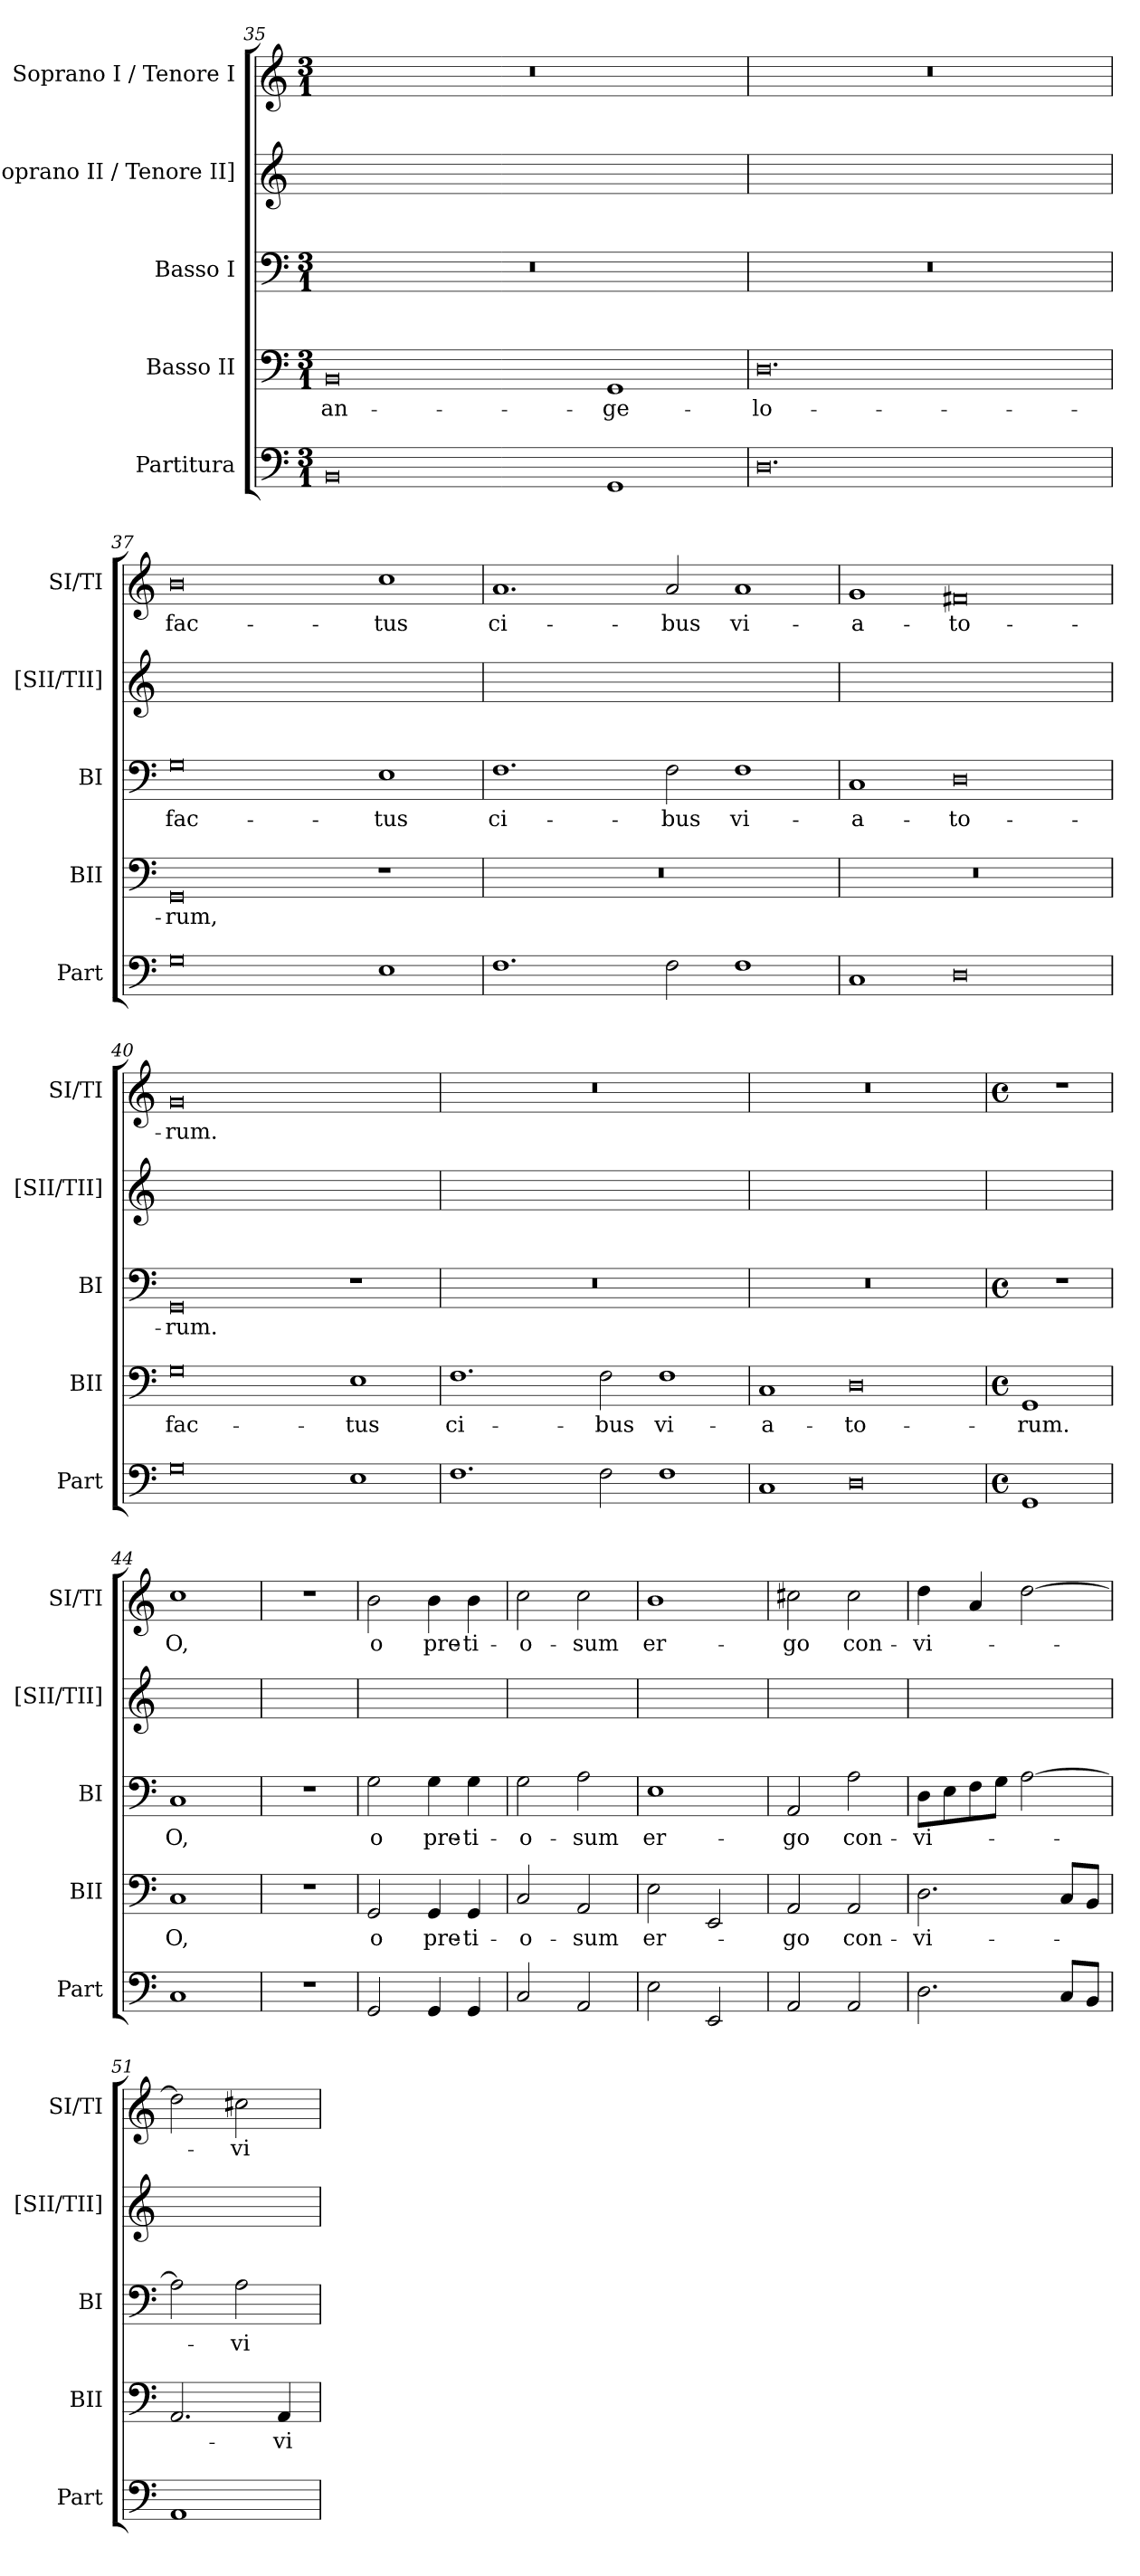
**kern	**kern	**text	**kern	**text	**kern	**kern	**text
*part5	*part4	*part4	*part3	*part3	*part2	*part1	*part1
*staff5	*staff4	*staff4	*staff3	*staff3	*staff2	*staff1	*staff1
*I"Partitura	*I"Basso II	*	*I"Basso I	*	*I"[Soprano II / Tenore II]	*I"Soprano I / Tenore I	*
*I'Part	*I'BII	*	*I'BI	*	*I'[SII/TII]	*I'SI/TI	*
*clefF4	*clefF4	*	*clefF4	*	*clefG2	*clefG2	*
*k[]	*k[]	*	*k[]	*	*k[]	*k[]	*
*M3/1	*M3/1	*	*M3/1	*	*	*M3/1	*
=35	=35	=35	=35	=35	=35	=35	=35
!	!	!LO:LY:b	!	!	!	!	!
0BB	0BB	an-	0.r	.	1ryy	0.r	.
.	.	.	.	.	0ryy	.	.
!	!	!LO:LY:b	!	!	!	!	!
1GG	1GG	-ge-	.	.	.	.	.
=36	=36	=36	=36	=36	=36	=36	=36
!	!	!LO:LY:b	!	!	!	!	!
0.D	0.D	-lo-	0.r	.	1ryy	0.r	.
.	.	.	.	.	0ryy	.	.
=37	=37	=37	=37	=37	=37	=37	=37
!	!	!LO:LY:b	!	!LO:LY:b	!	!	!LO:LY:b
0G	0GG	-rum,	0G	fac-	1ryy	0b	fac-
.	.	.	.	.	0ryy	.	.
!	!	!	!	!LO:LY:b	!	!	!LO:LY:b
1E	1r	.	1E	-tus	.	1cc	-tus
=38	=38	=38	=38	=38	=38	=38	=38
!	!	!	!	!LO:LY:b	!	!	!LO:LY:b
1.F	0.r	.	1.F	ci-	1ryy	1.a	ci-
.	.	.	.	.	0ryy	.	.
!	!	!	!	!LO:LY:b	!	!	!LO:LY:b
2F\	.	.	2F\	-bus	.	2a/	-bus
!	!	!	!	!LO:LY:b	!	!	!LO:LY:b
1F	.	.	1F	vi-	.	1a	vi-
=39	=39	=39	=39	=39	=39	=39	=39
!	!	!	!	!LO:LY:b	!	!	!LO:LY:b
1C	0.r	.	1C	-a-	1ryy	1g	-a-
!	!	!	!	!LO:LY:b	!	!	!LO:LY:b
0D	.	.	0D	-to-	0ryy	0f#X	-to-
=40	=40	=40	=40	=40	=40	=40	=40
!	!	!LO:LY:b	!	!LO:LY:b	!	!	!LO:LY:b
0G	0G	fac-	0GG	-rum.	1ryy	0g	-rum.
.	.	.	.	.	0ryy	.	.
!	!	!LO:LY:b	!	!	!	!	!
1E	1E	-tus	1r	.	.	1ryy	.
=41	=41	=41	=41	=41	=41	=41	=41
!	!	!LO:LY:b	!	!	!	!	!
1.F	1.F	ci-	0.r	.	1ryy	0.r	.
.	.	.	.	.	0ryy	.	.
!	!	!LO:LY:b	!	!	!	!	!
2F\	2F\	-bus	.	.	.	.	.
!	!	!LO:LY:b	!	!	!	!	!
1F	1F	vi-	.	.	.	.	.
=42	=42	=42	=42	=42	=42	=42	=42
!	!	!LO:LY:b	!	!	!	!	!
1C	1C	-a-	0.r	.	1ryy	0.r	.
!	!	!LO:LY:b	!	!	!	!	!
0D	0D	-to-	.	.	0ryy	.	.
=43	=43	=43	=43	=43	=43	=43	=43
*M4/4	*M4/4	*	*M4/4	*	*	*M4/4	*
*met(c)	*met(c)	*	*met(c)	*	*	*met(c)	*
*	*	*	*	*	*	*MM120	*
!	!	!LO:LY:b	!	!	!	!	!
1GG	1GG	-rum.	1r	.	1ryy	1r	.
=44	=44	=44	=44	=44	=44	=44	=44
!	!	!LO:LY:b	!	!LO:LY:b	!	!	!LO:LY:b
1C	1C	O,	1C	O,	1ryy	1cc	O,
=45	=45	=45	=45	=45	=45	=45	=45
1r	1r	.	1r	.	1ryy	1r	.
=46	=46	=46	=46	=46	=46	=46	=46
!	!	!LO:LY:b	!	!LO:LY:b	!	!	!LO:LY:b
2GG/	2GG/	o	2G\	o	1ryy	2b\	o
!	!	!LO:LY:b	!	!LO:LY:b	!	!	!LO:LY:b
4GG/	4GG/	pre-	4G\	pre-	.	4b\	pre-
!	!	!LO:LY:b	!	!LO:LY:b	!	!	!LO:LY:b
4GG/	4GG/	-ti-	4G\	-ti-	.	4b\	-ti-
=47	=47	=47	=47	=47	=47	=47	=47
!	!	!LO:LY:b	!	!LO:LY:b	!	!	!LO:LY:b
2C/	2C/	-o-	2G\	-o-	1ryy	2cc\	-o-
!	!	!LO:LY:b	!	!LO:LY:b	!	!	!LO:LY:b
2AA/	2AA/	-sum	2A\	-sum	.	2cc\	-sum
=48	=48	=48	=48	=48	=48	=48	=48
!	!	!LO:LY:b	!	!LO:LY:b	!	!	!LO:LY:b
2E\	2E\	er-	1E	er-	1ryy	1b	er-
2EE/	2EE/	.	.	.	.	.	.
=49	=49	=49	=49	=49	=49	=49	=49
!	!	!LO:LY:b	!	!LO:LY:b	!	!	!LO:LY:b
2AA/	2AA/	-go	2AA/	-go	1ryy	2cc#X\	-go
!	!	!LO:LY:b	!	!LO:LY:b	!	!	!LO:LY:b
2AA/	2AA/	con-	2A\	con-	.	2cc#\	con-
=50	=50	=50	=50	=50	=50	=50	=50
!	!	!LO:LY:b	!	!LO:LY:b	!	!	!LO:LY:b
2.D\	2.D\	-vi-	8D\L	-vi-	1ryy	4dd\	-vi-
.	.	.	8E\	.	.	.	.
.	.	.	8F\	.	.	4a/	.
.	.	.	8G\J	.	.	.	.
.	.	.	[2A\	.	.	[2dd\	.
8C/L	8C/L	.	.	.	.	.	.
8BB/J	8BB/J	.	.	.	.	.	.
=51	=51	=51	=51	=51	=51	=51	=51
1AA	2.AA/	.	2A\]	.	1ryy	2dd\]	.
!	!	!	!	!LO:LY:b	!	!	!LO:LY:b
.	.	.	2A\	-vi-	.	2cc#X\	-vi-
!	!	!LO:LY:b	!	!	!	!	!
.	4AA/	-vi-	.	.	.	.	.
=	=	=	=	=	=	=	=
*-	*-	*-	*-	*-	*-	*-	*-
